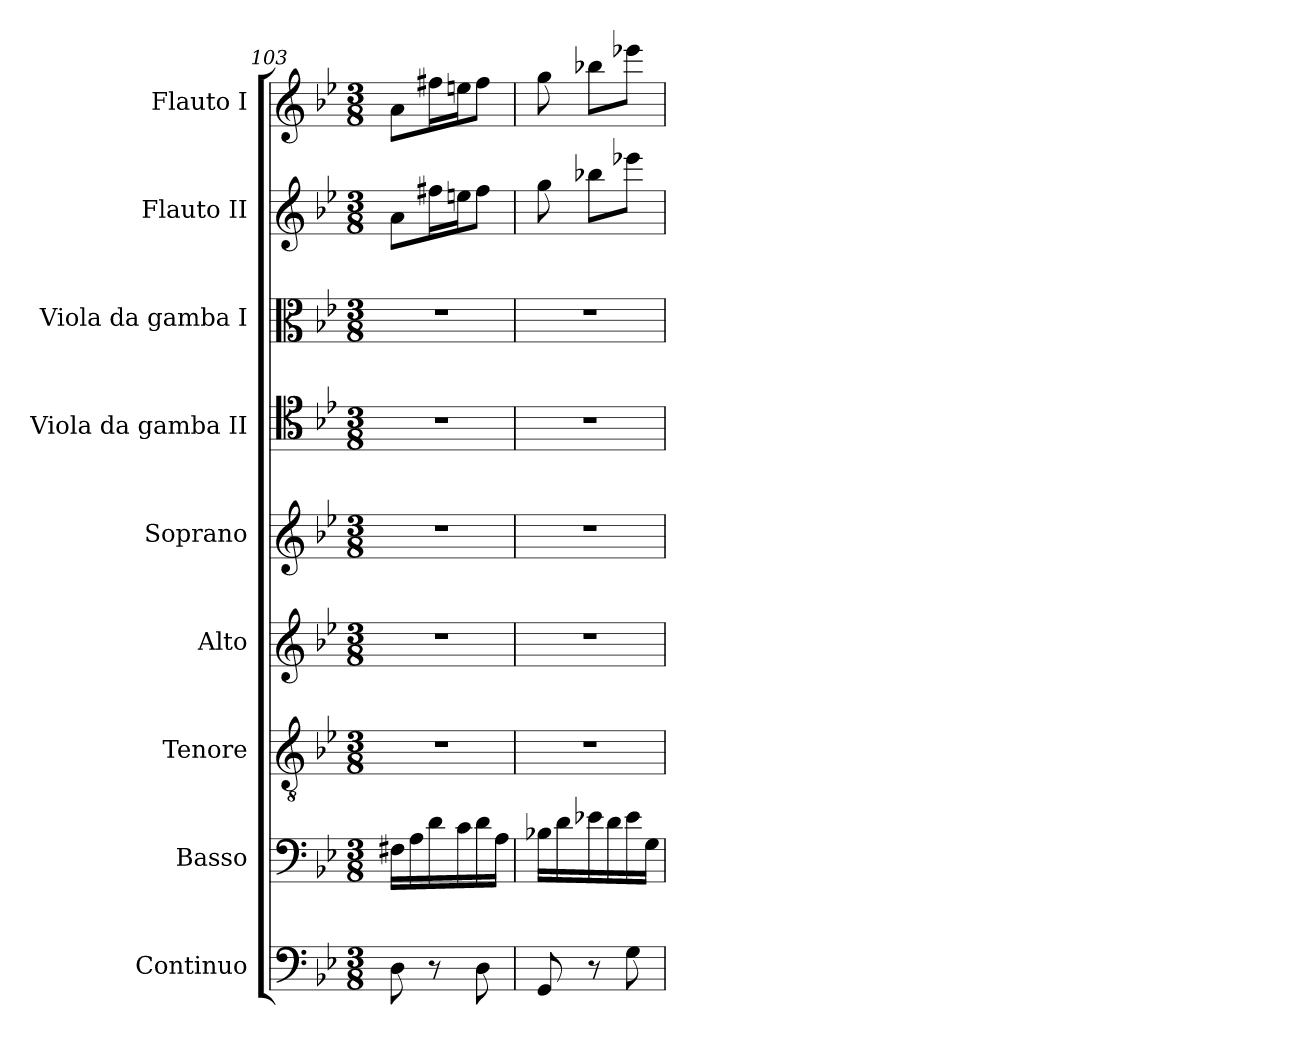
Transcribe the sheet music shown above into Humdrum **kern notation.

**kern	**kern	**kern	**kern	**kern	**kern	**kern	**kern	**kern
*part9	*part8	*part7	*part6	*part5	*part4	*part3	*part2	*part1
*staff9	*staff8	*staff7	*staff6	*staff5	*staff4	*staff3	*staff2	*staff1
*I"Continuo	*I"Basso	*I"Tenore	*I"Alto	*I"Soprano	*I"Viola da gamba II	*I"Viola da gamba I	*I"Flauto II	*I"Flauto I
*clefF4	*clefF4	*clefGv2	*clefG2	*clefG2	*clefC4	*clefC3	*clefG2	*clefG2
*	*	*ITrd7c12	*	*	*	*	*	*
*k[b-e-]	*k[b-e-]	*k[b-e-]	*k[b-e-]	*k[b-e-]	*k[b-e-]	*k[b-e-]	*k[b-e-]	*k[b-e-]
*B-:	*B-:	*B-:	*B-:	*B-:	*B-:	*B-:	*B-:	*B-:
*M3/8	*M3/8	*M3/8	*M3/8	*M3/8	*M3/8	*M3/8	*M3/8	*M3/8
=103	=103	=103	=103	=103	=103	=103	=103	=103
!	!	!LO:N:vis=1	!LO:N:vis=1	!LO:N:vis=1	!LO:N:vis=1	!LO:N:vis=1	!	!
8Di\	16F#Xi\LL	4.r	4.r	4.r	4.r	4.r	8ai\L	8ai\L
.	16Ai\	.	.	.	.	.	.	.
8r	16di\	.	.	.	.	.	16ff#Xi\L	16ff#Xi\L
.	16ci\	.	.	.	.	.	16eeni\J	16eeni\J
8Di\	16di\	.	.	.	.	.	8ff#i\J	8ff#i\J
.	16Ai\JJ	.	.	.	.	.	.	.
!!LO:LB:g=z
=104	=104	=104	=104	=104	=104	=104	=104	=104
!	!	!LO:N:vis=1	!LO:N:vis=1	!LO:N:vis=1	!LO:N:vis=1	!LO:N:vis=1	!	!
8GGi/	16B-Xi\LL	4.r	4.r	4.r	4.r	4.r	8ggi\	8ggi\
.	16di\	.	.	.	.	.	.	.
8r	16e-Xi\	.	.	.	.	.	8bb-Xi\L	8bb-Xi\L
.	16di\	.	.	.	.	.	.	.
8Gi\	16e-i\	.	.	.	.	.	8eee-Xi\J	8eee-Xi\J
.	16Gi\JJ	.	.	.	.	.	.	.
=	=	=	=	=	=	=	=	=
*-	*-	*-	*-	*-	*-	*-	*-	*-
